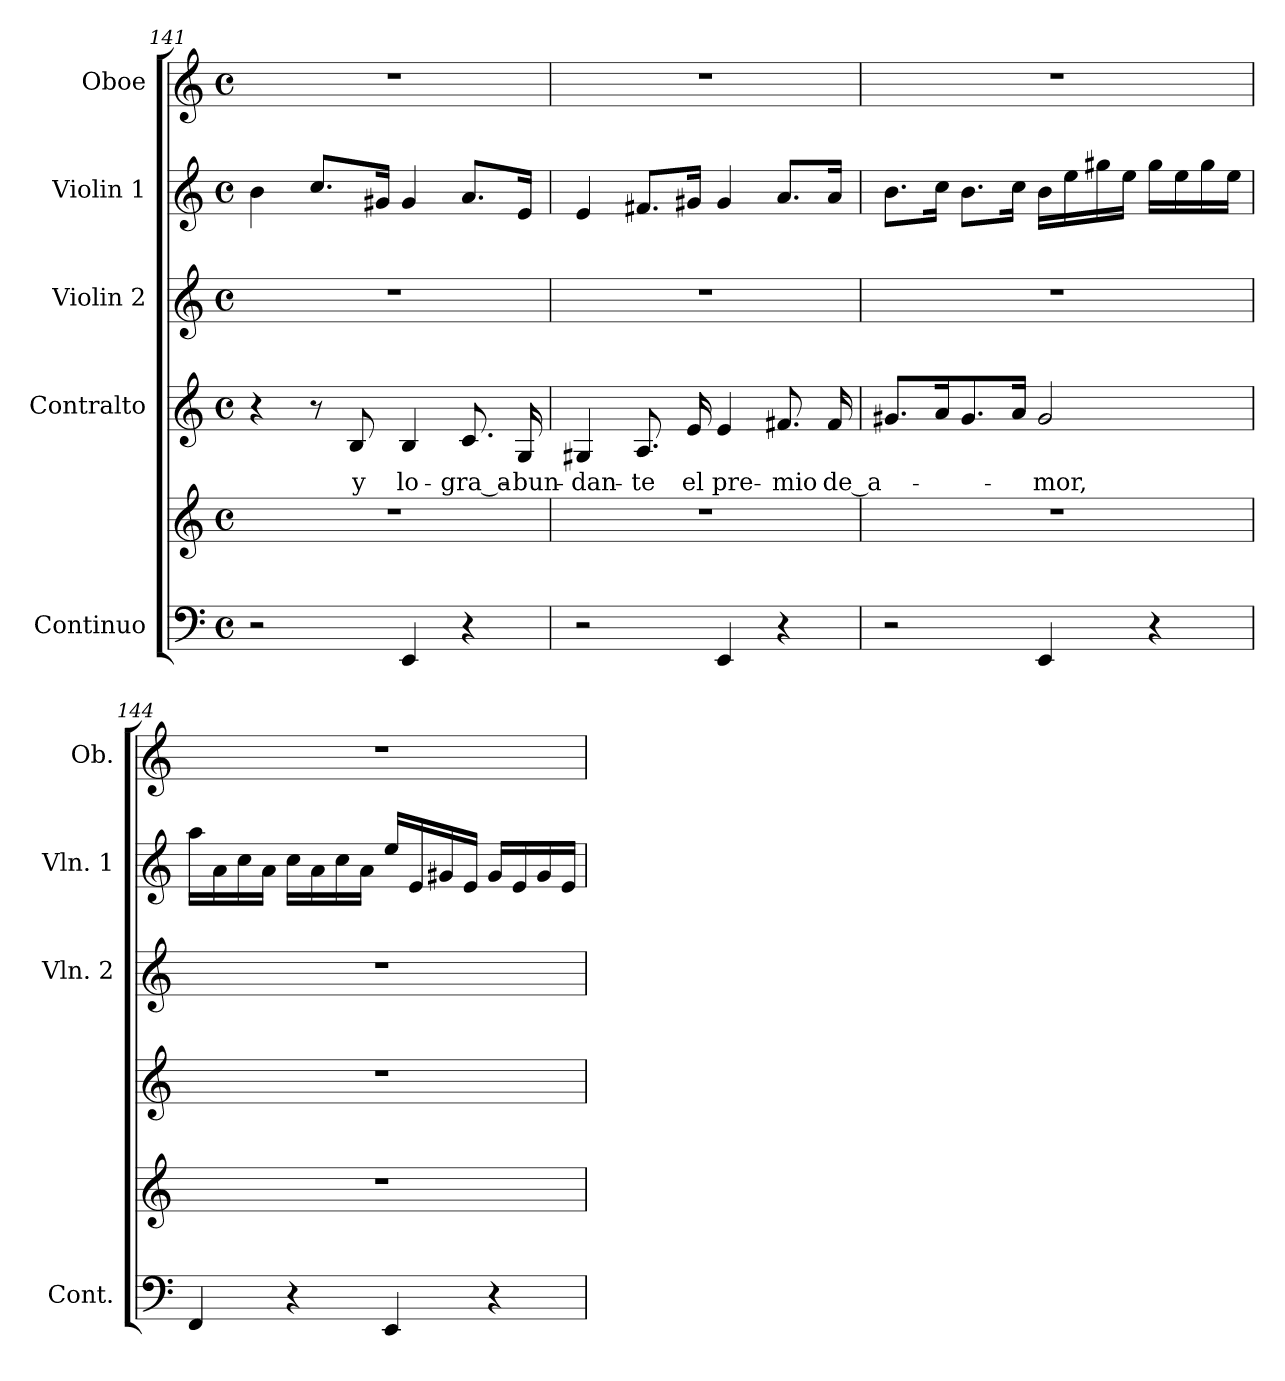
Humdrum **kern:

**kern	**kern	**kern	**text	**kern	**kern	**kern
*part5	*part5	*part4	*part4	*part3	*part2	*part1
*staff6	*staff5	*staff4	*staff4	*staff3	*staff2	*staff1
*I"Continuo	*	*I"Contralto	*	*I"Violin 2	*I"Violin 1	*I"Oboe
*I'Cont.	*	*	*	*I'Vln. 2	*I'Vln. 1	*I'Ob.
*clefF4	*clefG2	*clefG2	*	*clefG2	*clefG2	*clefG2
*k[]	*k[]	*k[]	*	*k[]	*k[]	*k[]
*C:	*C:	*C:	*	*C:	*C:	*C:
*M4/4	*M4/4	*M4/4	*	*M4/4	*M4/4	*M4/4
*met(c)	*met(c)	*met(c)	*	*met(c)	*met(c)	*met(c)
=141	=141	=141	=141	=141	=141	=141
2r	1r	4r	.	1r	4bi\	1r
.	.	8r	.	.	8.cci/L	.
!	!	!	!LO:LY:b:color=#000000	!	!	!
.	.	8Bi/	y	.	.	.
.	.	.	.	.	16g#Xi/Jk	.
!	!	!	!LO:LY:b:color=#000000	!	!	!
4EEi/	.	4Bi/	lo-	.	4g#i/	.
!	!	!	!LO:LY:b:color=#000000	!	!	!
4r	.	8.ci/	-gra_a-	.	8.ai/L	.
!	!	!	!LO:LY:b:color=#000000	!	!	!
.	.	16Gi/	-bun-	.	16ei/Jk	.
=142	=142	=142	=142	=142	=142	=142
!	!	!	!LO:LY:b:color=#000000	!	!	!
2r	1r	4G#Xi/	-dan-	1r	4ei/	1r
!	!	!	!LO:LY:b:color=#000000	!	!	!
.	.	8.Ai/	-te	.	8.f#Xi/L	.
!	!	!	!LO:LY:b:color=#000000	!	!	!
.	.	16ei/	el	.	16g#Xi/Jk	.
!	!	!	!LO:LY:b:color=#000000	!	!	!
4EEi/	.	4ei/	pre-	.	4g#i/	.
!	!	!	!LO:LY:b:color=#000000	!	!	!
4r	.	8.f#Xi/	-mio	.	8.ai/L	.
!	!	!	!LO:LY:b:color=#000000	!	!	!
.	.	16f#i/	de_a-	.	16ai/Jk	.
!!LO:LB:g=z
=143	=143	=143	=143	=143	=143	=143
2r	1r	8.g#Xi/L	.	1r	8.bi\L	1r
.	.	16ai/k	.	.	16cci\Jk	.
.	.	8.g#i/	.	.	8.bi\L	.
.	.	16ai/Jk	.	.	16cci\Jk	.
!	!	!	!LO:LY:b:color=#000000	!	!	!
4EEi/	.	2g#i/	-mor,	.	16bi\LL	.
.	.	.	.	.	16eei\	.
.	.	.	.	.	16gg#Xi\	.
.	.	.	.	.	16eei\JJ	.
4r	.	.	.	.	16gg#i\LL	.
.	.	.	.	.	16eei\	.
.	.	.	.	.	16gg#i\	.
.	.	.	.	.	16eei\JJ	.
=144	=144	=144	=144	=144	=144	=144
4FFi/	1r	1r	.	1r	16aai\LL	1r
.	.	.	.	.	16ai\	.
.	.	.	.	.	16cci\	.
.	.	.	.	.	16ai\JJ	.
4r	.	.	.	.	16cci\LL	.
.	.	.	.	.	16ai\	.
.	.	.	.	.	16cci\	.
.	.	.	.	.	16ai\JJ	.
4EEi/	.	.	.	.	16eei/LL	.
.	.	.	.	.	16ei/	.
.	.	.	.	.	16g#Xi/	.
.	.	.	.	.	16ei/JJ	.
4r	.	.	.	.	16g#i/LL	.
.	.	.	.	.	16ei/	.
.	.	.	.	.	16g#i/	.
.	.	.	.	.	16ei/JJ	.
=	=	=	=	=	=	=
*-	*-	*-	*-	*-	*-	*-
